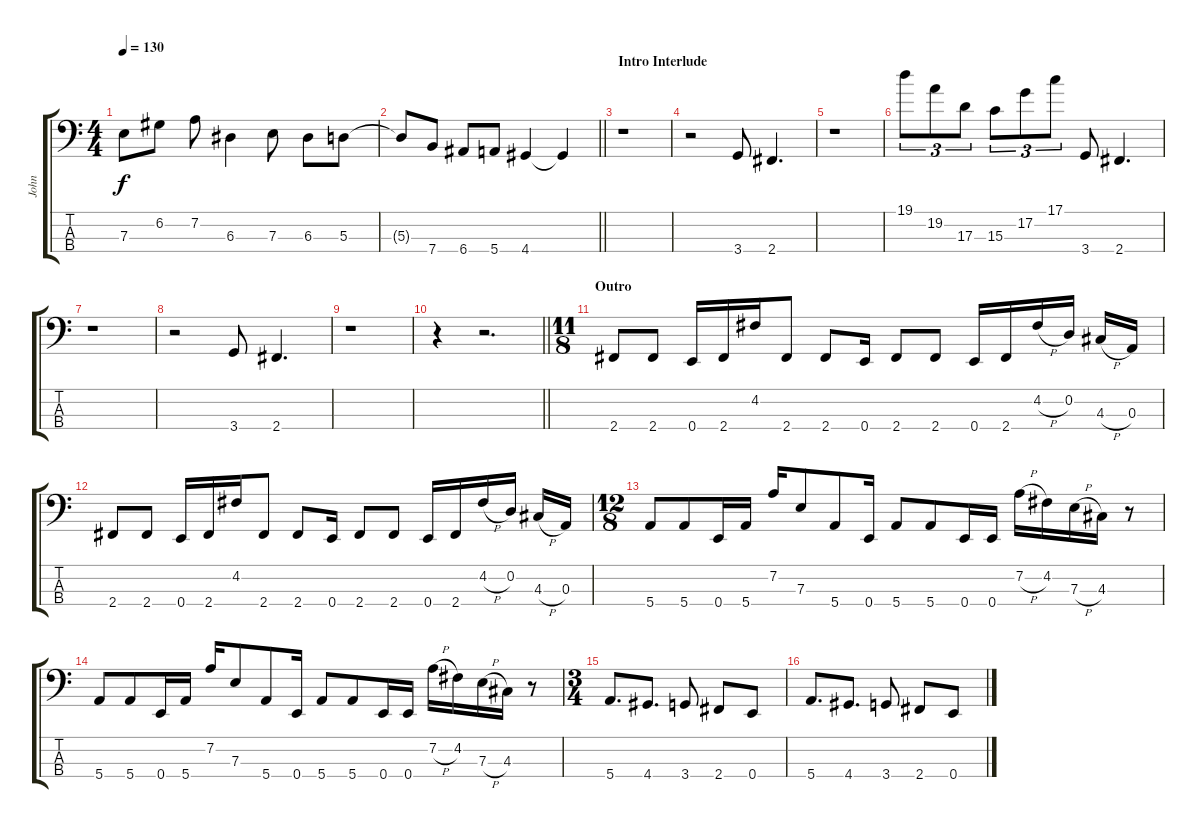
\track ("John" "John") {instrument electricbassfinger}
\staff {score tabs}
\tuning (G2 D2 A1 E1) {hide}
\ts (4 4)
\tempo 130
\clef f4
\ks c
7.3.8{dy f} 6.2.8 7.2.8 6.3.4 7.3.8 6.3.8 5.3.8 |
\barLineRight lightlight
5.3{t}.8 7.4.8 6.4.8 5.4.8 4.4.4 4.4{t}.4 |
\section ("" "Intro Interlude")
r.1 |
r.2 3.4.8 2.4.4{d} |
r.1 |
19.1.8{tu (3 2)} 19.2.8{tu (3 2)} 17.3.8{tu (3 2)} 15.3.8{tu (3 2)} 17.2.8{tu (3 2)} 17.1.8{tu (3 2)} 3.4.8 2.4.4{d} |
r.1 |
r.2 3.4.8 2.4.4{d} |
r.1 |
\barLineRight lightlight
r.4 r.2{d} |
\ts (11 8)
\section ("" "Outro")
2.4.8 2.4.8 0.4.16 2.4.16 4.2.16 2.4.8 2.4.8 0.4.16 2.4.8 2.4.8 0.4.16 2.4.16 4.2{h}.16 0.2.16 4.3{h}.16 0.3.16 |
2.4.8 2.4.8 0.4.16 2.4.16 4.2.16 2.4.8 2.4.8 0.4.16 2.4.8 2.4.8 0.4.16 2.4.16 4.2{h}.16 0.2.16 4.3{h}.16 0.3.16 |
\ts (12 8)
5.4.8 5.4.8 0.4.16 5.4.16 7.2.16 7.3.8 5.4.8 0.4.16 5.4.8 5.4.8 0.4.16 0.4.16 7.2{h}.16 4.2.16 7.3{h}.16 4.3.16 r.8 |
5.4.8 5.4.8 0.4.16 5.4.16 7.2.16 7.3.8 5.4.8 0.4.16 5.4.8 5.4.8 0.4.16 0.4.16 7.2{h}.16 4.2.16 7.3{h}.16 4.3.16 r.8 |
\ts (3 4)
5.4.8{d} 4.4.8{d} 3.4.8 2.4.8 0.4.8 |
5.4.8{d} 4.4.8{d} 3.4.8 2.4.8 0.4.8
